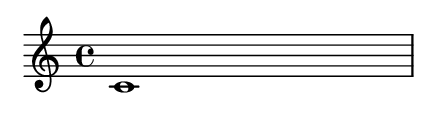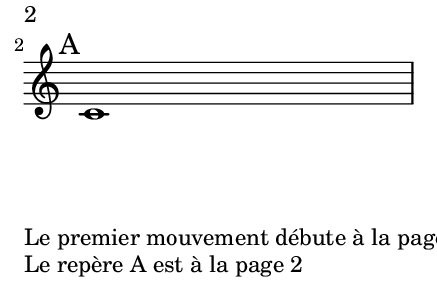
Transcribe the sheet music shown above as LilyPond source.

%% Generated by lilypond-book
%% Options: [exampleindent=10.16\mm,indent=0\mm,line-width=160\mm,paper-height=845.047\pt,paper-width=597.508\pt,papersize="a8landscape"]
\include "lilypond-book-preamble.ly"


% ****************************************************************
% Start cut-&-pastable-section
% ****************************************************************

#(ly:set-option 'eps-box-padding 3.000000)



\paper {
  #(set-paper-size "a8landscape")
  indent = 0\mm
}

\layout {
  
}




% ****************************************************************
% ly snippet:
% ****************************************************************
\sourcefileline 2097
\header { tagline = ##f }
\book {
  \label #'firstScore
  \score {
    {
      c'1
      \pageBreak \mark A \label #'markA
      c'1
    }
  }

  \markup { Le premier mouvement débute à la page
            \page-ref #'firstScore "0" "?" }
  \markup { Le repère A est à la page \page-ref #'markA "0" "?" }
}


% ****************************************************************
% end ly snippet
% ****************************************************************
